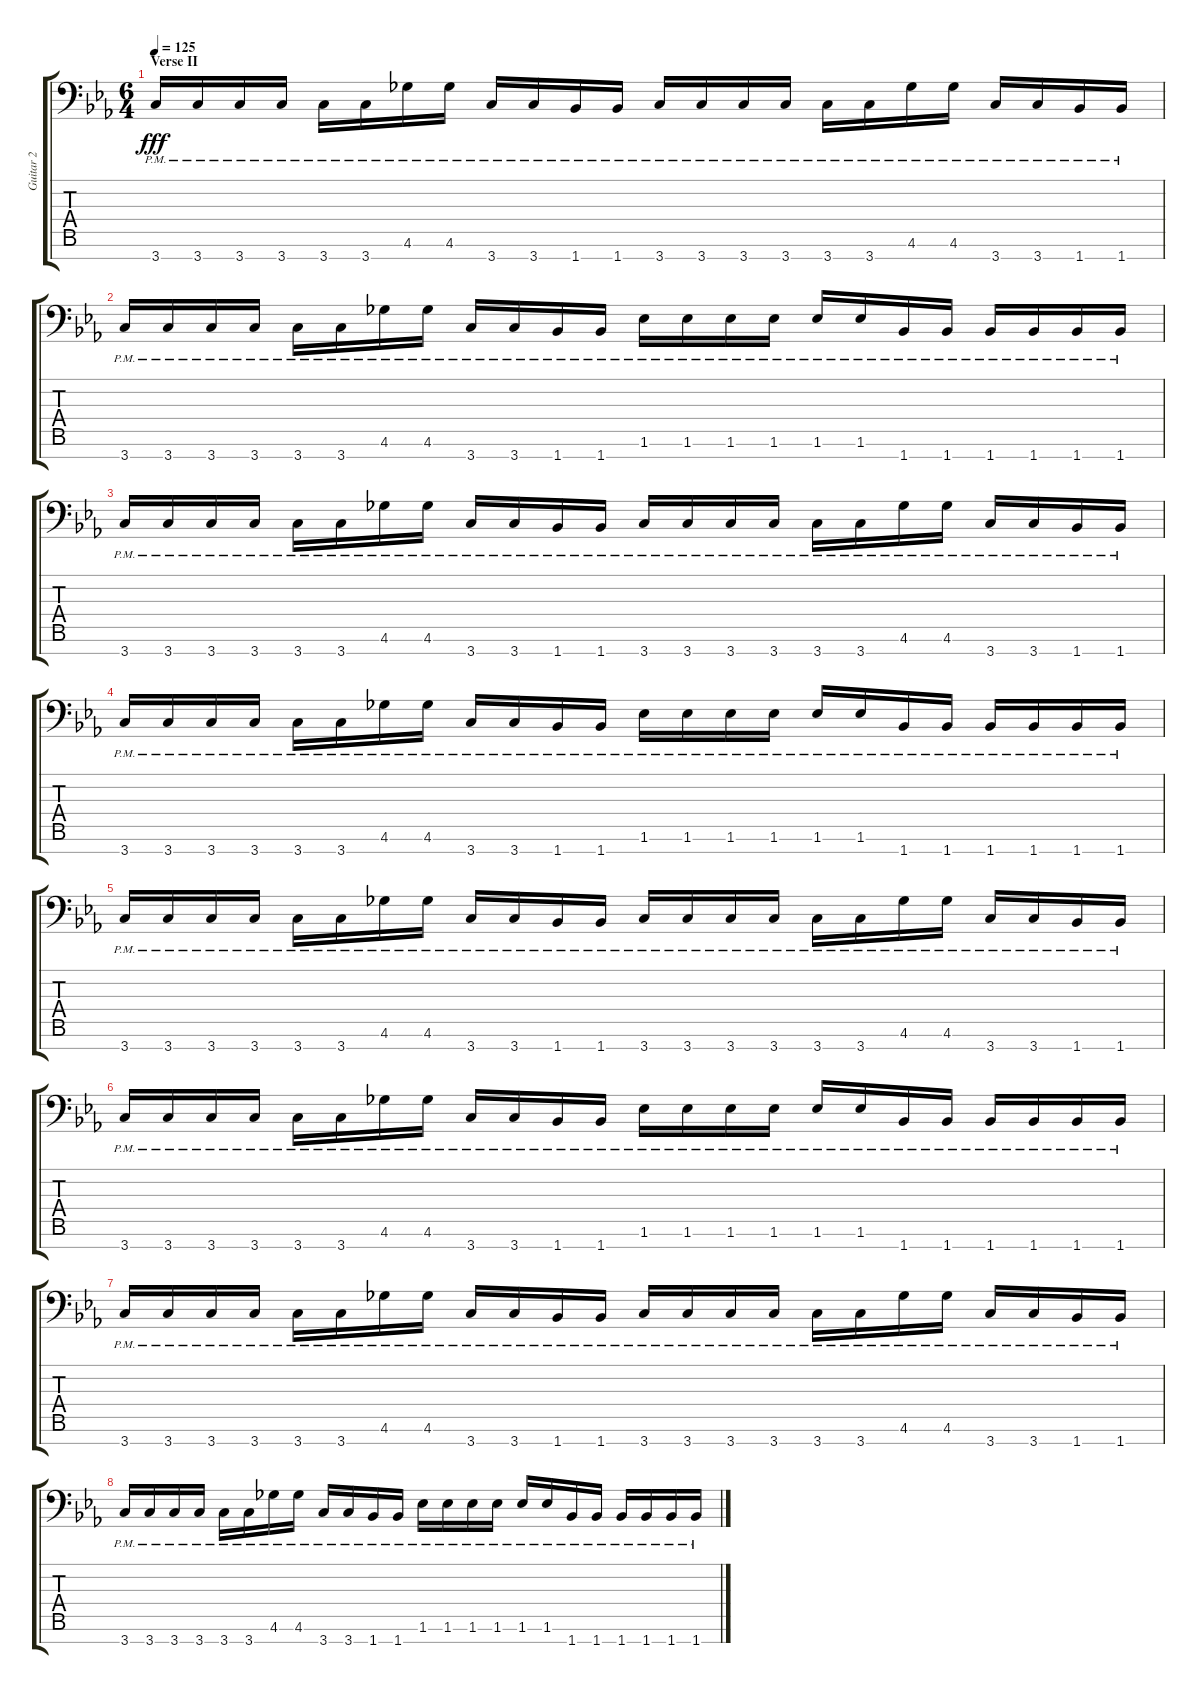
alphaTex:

\track ("Guitar 2" "Guitar 2") {instrument overdrivenguitar}
\staff {score tabs}
\tuning (D4 A3 F3 C3 G2 D2 A1) {hide}
\ts (6 4)
\section ("" "Verse II")
\tempo 125
\clef f4
\ks cminor
3.7{pm}.16{dy fff} 3.7{pm}.16 3.7{pm}.16 3.7{pm}.16 3.7{pm}.16 3.7{pm}.16 4.6{pm}.16 4.6{pm}.16 3.7{pm}.16 3.7{pm}.16 1.7{pm}.16 1.7{pm}.16 3.7{pm}.16 3.7{pm}.16 3.7{pm}.16 3.7{pm}.16 3.7{pm}.16 3.7{pm}.16 4.6{pm}.16 4.6{pm}.16 3.7{pm}.16 3.7{pm}.16 1.7{pm}.16 1.7{pm}.16 |
3.7{pm}.16 3.7{pm}.16 3.7{pm}.16 3.7{pm}.16 3.7{pm}.16 3.7{pm}.16 4.6{pm}.16 4.6{pm}.16 3.7{pm}.16 3.7{pm}.16 1.7{pm}.16 1.7{pm}.16 1.6{pm}.16 1.6{pm}.16 1.6{pm}.16 1.6{pm}.16 1.6{pm}.16 1.6{pm}.16 1.7{pm}.16 1.7{pm}.16 1.7{pm}.16 1.7{pm}.16 1.7{pm}.16 1.7{pm}.16 |
3.7{pm}.16 3.7{pm}.16 3.7{pm}.16 3.7{pm}.16 3.7{pm}.16 3.7{pm}.16 4.6{pm}.16 4.6{pm}.16 3.7{pm}.16 3.7{pm}.16 1.7{pm}.16 1.7{pm}.16 3.7{pm}.16 3.7{pm}.16 3.7{pm}.16 3.7{pm}.16 3.7{pm}.16 3.7{pm}.16 4.6{pm}.16 4.6{pm}.16 3.7{pm}.16 3.7{pm}.16 1.7{pm}.16 1.7{pm}.16 |
3.7{pm}.16 3.7{pm}.16 3.7{pm}.16 3.7{pm}.16 3.7{pm}.16 3.7{pm}.16 4.6{pm}.16 4.6{pm}.16 3.7{pm}.16 3.7{pm}.16 1.7{pm}.16 1.7{pm}.16 1.6{pm}.16 1.6{pm}.16 1.6{pm}.16 1.6{pm}.16 1.6{pm}.16 1.6{pm}.16 1.7{pm}.16 1.7{pm}.16 1.7{pm}.16 1.7{pm}.16 1.7{pm}.16 1.7{pm}.16 |
3.7{pm}.16 3.7{pm}.16 3.7{pm}.16 3.7{pm}.16 3.7{pm}.16 3.7{pm}.16 4.6{pm}.16 4.6{pm}.16 3.7{pm}.16 3.7{pm}.16 1.7{pm}.16 1.7{pm}.16 3.7{pm}.16 3.7{pm}.16 3.7{pm}.16 3.7{pm}.16 3.7{pm}.16 3.7{pm}.16 4.6{pm}.16 4.6{pm}.16 3.7{pm}.16 3.7{pm}.16 1.7{pm}.16 1.7{pm}.16 |
3.7{pm}.16 3.7{pm}.16 3.7{pm}.16 3.7{pm}.16 3.7{pm}.16 3.7{pm}.16 4.6{pm}.16 4.6{pm}.16 3.7{pm}.16 3.7{pm}.16 1.7{pm}.16 1.7{pm}.16 1.6{pm}.16 1.6{pm}.16 1.6{pm}.16 1.6{pm}.16 1.6{pm}.16 1.6{pm}.16 1.7{pm}.16 1.7{pm}.16 1.7{pm}.16 1.7{pm}.16 1.7{pm}.16 1.7{pm}.16 |
3.7{pm}.16 3.7{pm}.16 3.7{pm}.16 3.7{pm}.16 3.7{pm}.16 3.7{pm}.16 4.6{pm}.16 4.6{pm}.16 3.7{pm}.16 3.7{pm}.16 1.7{pm}.16 1.7{pm}.16 3.7{pm}.16 3.7{pm}.16 3.7{pm}.16 3.7{pm}.16 3.7{pm}.16 3.7{pm}.16 4.6{pm}.16 4.6{pm}.16 3.7{pm}.16 3.7{pm}.16 1.7{pm}.16 1.7{pm}.16 |
3.7{pm}.16 3.7{pm}.16 3.7{pm}.16 3.7{pm}.16 3.7{pm}.16 3.7{pm}.16 4.6{pm}.16 4.6{pm}.16 3.7{pm}.16 3.7{pm}.16 1.7{pm}.16 1.7{pm}.16 1.6{pm}.16 1.6{pm}.16 1.6{pm}.16 1.6{pm}.16 1.6{pm}.16 1.6{pm}.16 1.7{pm}.16 1.7{pm}.16 1.7{pm}.16 1.7{pm}.16 1.7{pm}.16 1.7{pm}.16
